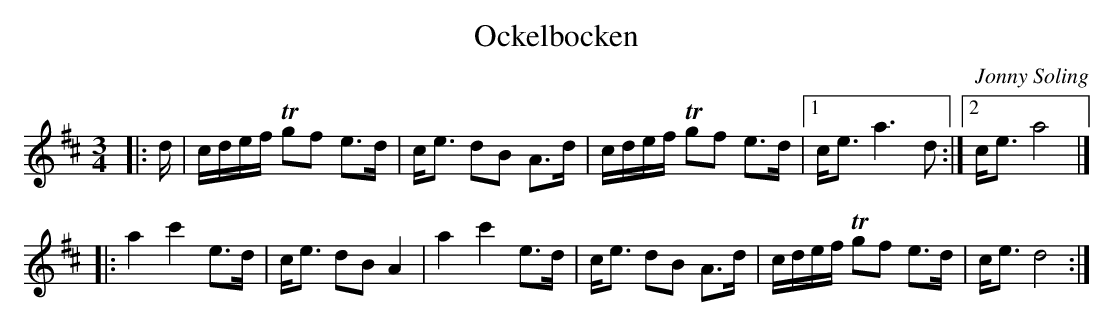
X:1
T:Ockelbocken
C:Jonny Soling
M:3/4
L:1/8
K:D
|: d/ | c/d/e/f/ Tgf e>d | c<e dB A>d | c/d/e/f/ Tgf e>d |1 c<e a3 d :|2 c<e a4  |]
|: a2 c'2 e>d | c<e dB A2 | a2 c'2 e>d | c<e dB A>d | c/d/e/f/ Tgf e>d | c<e d4  :|
